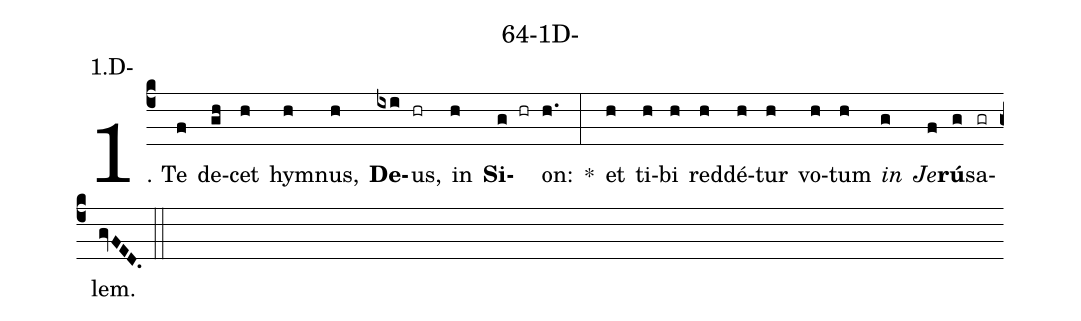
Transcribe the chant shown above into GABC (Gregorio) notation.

name: 64-1D-;
annotation: 1.D-;
%%
(c4)1. Te(f) de(gh)cet(h) hym(h)nus,(h) <b>De</b>(ixi)us,(hr) in(h) <b>Si</b>(g hr)on:(h.) *(:) et(h) ti(h)bi(h) red(h)dé(h)tur(h) vo(h)tum(h) <i>in</i>(g) <i>Je</i>(f)<b>rú</b>(g)sa(gr)lem.(gvFED.) (::)
